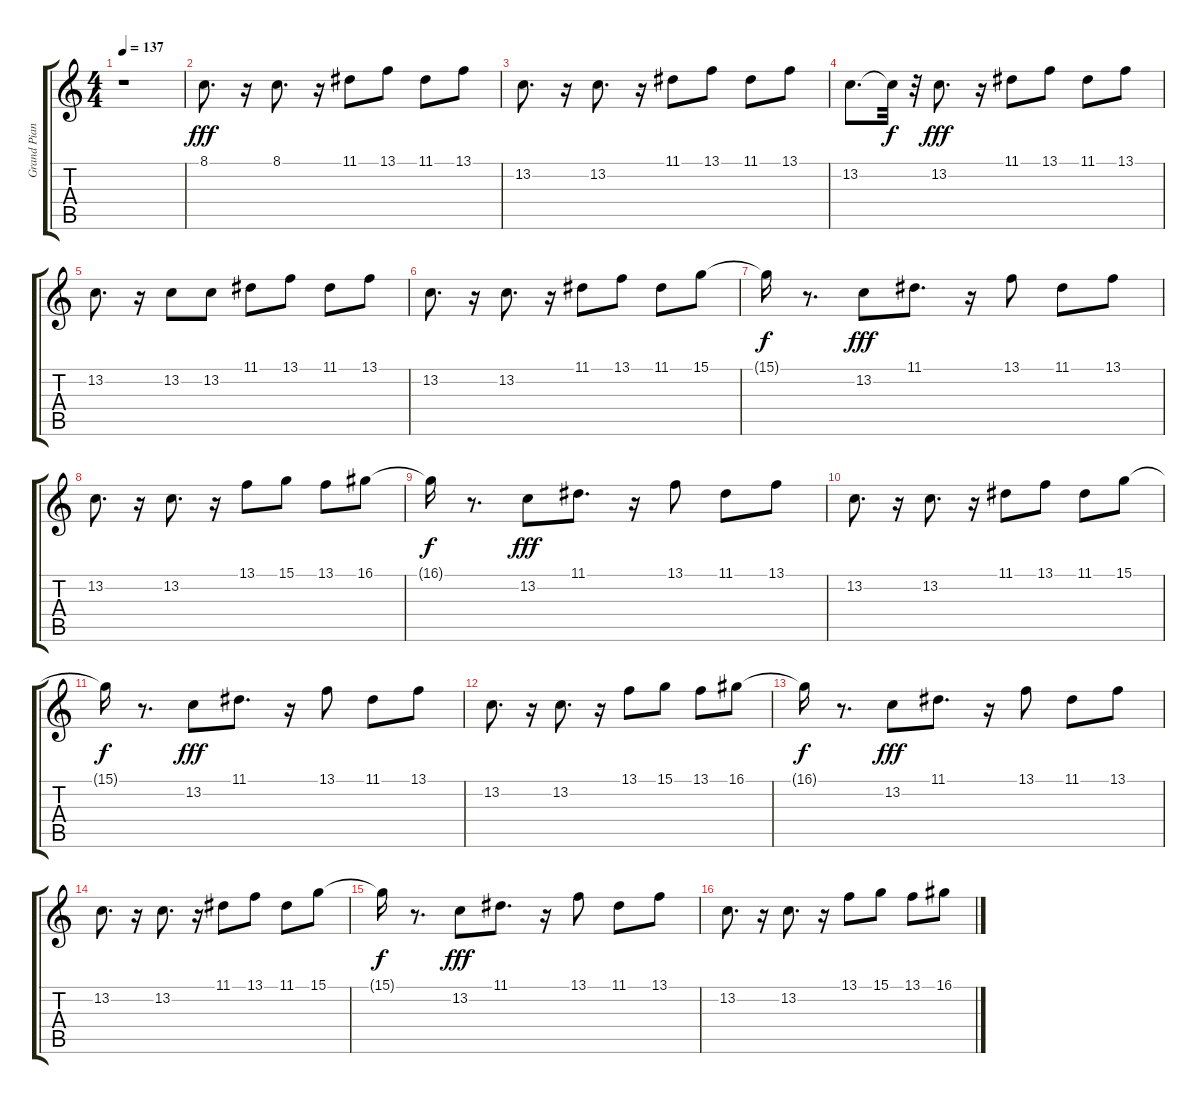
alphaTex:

\track ("Grand Piano-1" "Grand Pian") {instrument acousticgrandpiano}
\staff {score tabs}
\tuning (E4 B3 G3 D3 A2 E2) {hide}
\ts (4 4)
\tempo 137
\clef g2
\ks c
r.1{dy fff instrument acousticgrandpiano} |
8.1.8{d} r.16 8.1.8{d} r.16 11.1.8 13.1.8 11.1.8 13.1.8 |
13.2.8{d} r.16 13.2.8{d} r.16 11.1.8 13.1.8 11.1.8 13.1.8 |
13.2.8{d} 13.2{t}.32{dy f} r.32 13.2.8{d dy fff} r.16 11.1.8 13.1.8 11.1.8 13.1.8 |
13.2.8{d} r.16 13.2.8 13.2.8 11.1.8 13.1.8 11.1.8 13.1.8 |
13.2.8{d} r.16 13.2.8{d} r.16 11.1.8 13.1.8 11.1.8 15.1.8 |
15.1{t}.16{dy f} r.8{d} 13.2.8{dy fff} 11.1.8{d} r.16 13.1.8 11.1.8 13.1.8 |
13.2.8{d} r.16 13.2.8{d} r.16 13.1.8 15.1.8 13.1.8 16.1.8 |
16.1{t}.16{dy f} r.8{d} 13.2.8{dy fff} 11.1.8{d} r.16 13.1.8 11.1.8 13.1.8 |
13.2.8{d} r.16 13.2.8{d} r.16 11.1.8 13.1.8 11.1.8 15.1.8 |
15.1{t}.16{dy f} r.8{d} 13.2.8{dy fff} 11.1.8{d} r.16 13.1.8 11.1.8 13.1.8 |
13.2.8{d} r.16 13.2.8{d} r.16 13.1.8 15.1.8 13.1.8 16.1.8 |
16.1{t}.16{dy f} r.8{d} 13.2.8{dy fff} 11.1.8{d} r.16 13.1.8 11.1.8 13.1.8 |
13.2.8{d} r.16 13.2.8{d} r.16 11.1.8 13.1.8 11.1.8 15.1.8 |
15.1{t}.16{dy f} r.8{d} 13.2.8{dy fff} 11.1.8{d} r.16 13.1.8 11.1.8 13.1.8 |
13.2.8{d} r.16 13.2.8{d} r.16 13.1.8 15.1.8 13.1.8 16.1.8
